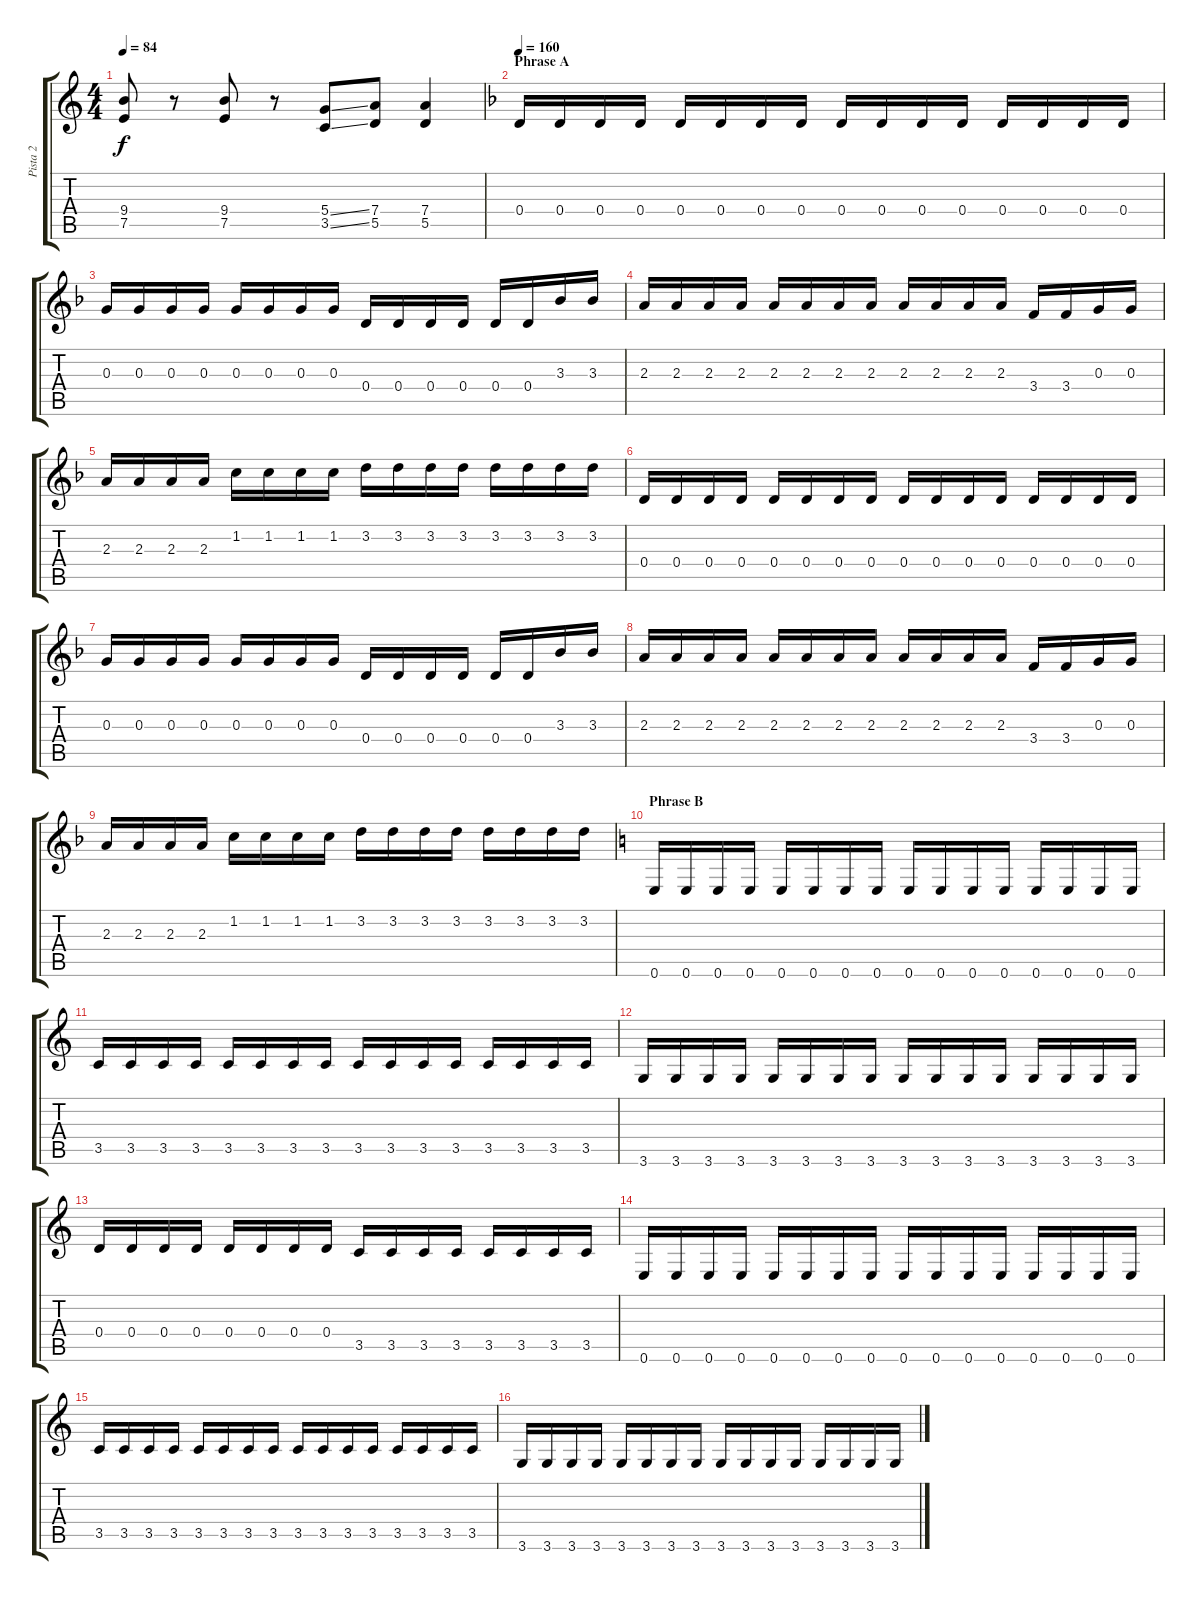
\track ("Pista 2" "Pista 2") {instrument distortionguitar}
\staff {score tabs}
\tuning (E4 B3 G3 D3 A2 E2) {hide}
\ts (4 4)
\tempo 84
\clef g2
\ks c
(9.4 7.5).8{dy f} r.8 (9.4 7.5).8 r.8 (5.4{ss} 3.5{ss}).8 (7.4 5.5).8 (7.4 5.5).4 |
\section ("" "Phrase A")
\tempo 160
\ks f
0.4.16 0.4.16 0.4.16 0.4.16 0.4.16 0.4.16 0.4.16 0.4.16 0.4.16 0.4.16 0.4.16 0.4.16 0.4.16 0.4.16 0.4.16 0.4.16 |
0.3.16 0.3.16 0.3.16 0.3.16 0.3.16 0.3.16 0.3.16 0.3.16 0.4.16 0.4.16 0.4.16 0.4.16 0.4.16 0.4.16 3.3.16 3.3.16 |
2.3.16 2.3.16 2.3.16 2.3.16 2.3.16 2.3.16 2.3.16 2.3.16 2.3.16 2.3.16 2.3.16 2.3.16 3.4.16 3.4.16 0.3.16 0.3.16 |
2.3.16 2.3.16 2.3.16 2.3.16 1.2.16 1.2.16 1.2.16 1.2.16 3.2.16 3.2.16 3.2.16 3.2.16 3.2.16 3.2.16 3.2.16 3.2.16 |
0.4.16 0.4.16 0.4.16 0.4.16 0.4.16 0.4.16 0.4.16 0.4.16 0.4.16 0.4.16 0.4.16 0.4.16 0.4.16 0.4.16 0.4.16 0.4.16 |
0.3.16 0.3.16 0.3.16 0.3.16 0.3.16 0.3.16 0.3.16 0.3.16 0.4.16 0.4.16 0.4.16 0.4.16 0.4.16 0.4.16 3.3.16 3.3.16 |
2.3.16 2.3.16 2.3.16 2.3.16 2.3.16 2.3.16 2.3.16 2.3.16 2.3.16 2.3.16 2.3.16 2.3.16 3.4.16 3.4.16 0.3.16 0.3.16 |
2.3.16 2.3.16 2.3.16 2.3.16 1.2.16 1.2.16 1.2.16 1.2.16 3.2.16 3.2.16 3.2.16 3.2.16 3.2.16 3.2.16 3.2.16 3.2.16 |
\section ("" "Phrase B")
\ks c
0.6.16 0.6.16 0.6.16 0.6.16 0.6.16 0.6.16 0.6.16 0.6.16 0.6.16 0.6.16 0.6.16 0.6.16 0.6.16 0.6.16 0.6.16 0.6.16 |
3.5.16 3.5.16 3.5.16 3.5.16 3.5.16 3.5.16 3.5.16 3.5.16 3.5.16 3.5.16 3.5.16 3.5.16 3.5.16 3.5.16 3.5.16 3.5.16 |
3.6.16 3.6.16 3.6.16 3.6.16 3.6.16 3.6.16 3.6.16 3.6.16 3.6.16 3.6.16 3.6.16 3.6.16 3.6.16 3.6.16 3.6.16 3.6.16 |
0.4.16 0.4.16 0.4.16 0.4.16 0.4.16 0.4.16 0.4.16 0.4.16 3.5.16 3.5.16 3.5.16 3.5.16 3.5.16 3.5.16 3.5.16 3.5.16 |
0.6.16 0.6.16 0.6.16 0.6.16 0.6.16 0.6.16 0.6.16 0.6.16 0.6.16 0.6.16 0.6.16 0.6.16 0.6.16 0.6.16 0.6.16 0.6.16 |
3.5.16 3.5.16 3.5.16 3.5.16 3.5.16 3.5.16 3.5.16 3.5.16 3.5.16 3.5.16 3.5.16 3.5.16 3.5.16 3.5.16 3.5.16 3.5.16 |
3.6.16 3.6.16 3.6.16 3.6.16 3.6.16 3.6.16 3.6.16 3.6.16 3.6.16 3.6.16 3.6.16 3.6.16 3.6.16 3.6.16 3.6.16 3.6.16
